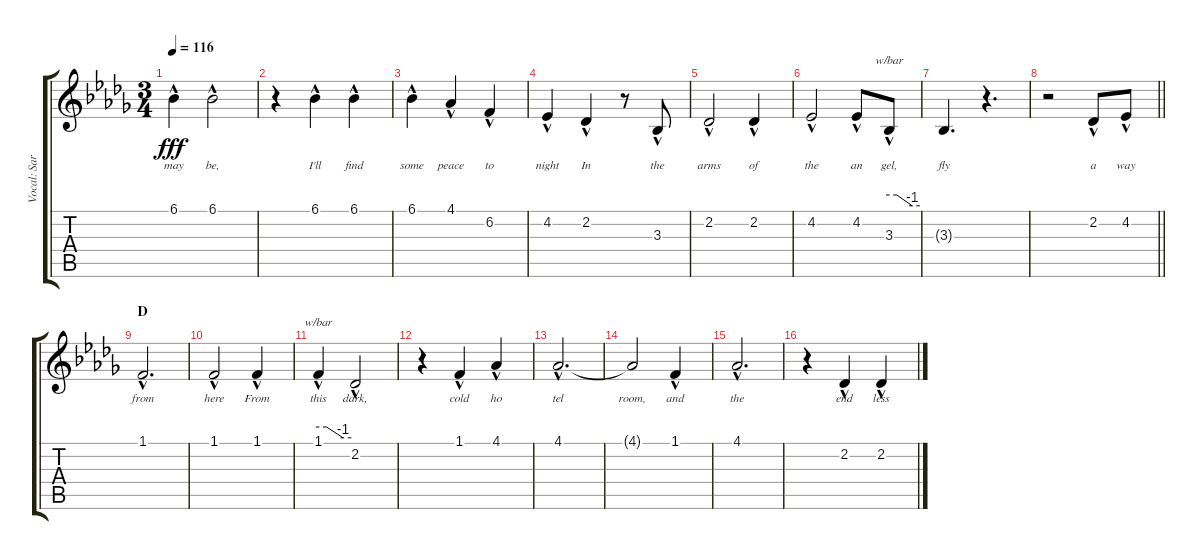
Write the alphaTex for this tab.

\track ("Vocal: Sarah" "Vocal: Sar") {instrument pad1newage}
\staff {score tabs}
\tuning (E4 B3 G3 D3 A2 E2) {hide}
\ts (3 4)
\tempo 116
\clef g2
\ks db
6.1{hac}.4{lyrics (0 "may") lyrics (1 "") lyrics (2 "") lyrics (3 "") lyrics (4 "") dy fff} 6.1{hac}.2{lyrics (0 "be,") lyrics (1 "") lyrics (2 "") lyrics (3 "") lyrics (4 "")} |
r.4 6.1{hac}.4{lyrics (0 "I'll") lyrics (1 "") lyrics (2 "") lyrics (3 "") lyrics (4 "")} 6.1{hac}.4{lyrics (0 "find") lyrics (1 "") lyrics (2 "") lyrics (3 "") lyrics (4 "")} |
6.1{hac}.4{lyrics (0 "some") lyrics (1 "") lyrics (2 "") lyrics (3 "") lyrics (4 "")} 4.1{hac}.4{lyrics (0 "peace") lyrics (1 "") lyrics (2 "") lyrics (3 "") lyrics (4 "")} 6.2{hac}.4{lyrics (0 "to") lyrics (1 "") lyrics (2 "") lyrics (3 "") lyrics (4 "")} |
4.2{hac}.4{lyrics (0 "night") lyrics (1 "") lyrics (2 "") lyrics (3 "") lyrics (4 "")} 2.2{hac}.4{lyrics (0 "In") lyrics (1 "") lyrics (2 "") lyrics (3 "") lyrics (4 "")} r.8 3.3{hac}.8{lyrics (0 "the") lyrics (1 "") lyrics (2 "") lyrics (3 "") lyrics (4 "")} |
2.2{hac}.2{lyrics (0 "arms") lyrics (1 "") lyrics (2 "") lyrics (3 "") lyrics (4 "")} 2.2{hac}.4{lyrics (0 "of") lyrics (1 "") lyrics (2 "") lyrics (3 "") lyrics (4 "")} |
4.2{hac}.2{lyrics (0 "the") lyrics (1 "") lyrics (2 "") lyrics (3 "") lyrics (4 "")} 4.2{hac}.8{lyrics (0 "an") lyrics (1 "") lyrics (2 "") lyrics (3 "") lyrics (4 "")} 3.3{hac}.8{tbe (custom default 0 0 15 0 45 -4 60 -4) lyrics (0 "gel,") lyrics (1 "") lyrics (2 "") lyrics (3 "") lyrics (4 "")} |
3.3{t}.4{d lyrics (0 "fly") lyrics (1 "") lyrics (2 "") lyrics (3 "") lyrics (4 "")} r.4{d} |
\barLineRight lightlight
r.2 2.2{hac}.8{lyrics (0 "a") lyrics (1 "") lyrics (2 "") lyrics (3 "") lyrics (4 "")} 4.2{hac}.8{lyrics (0 "way") lyrics (1 "") lyrics (2 "") lyrics (3 "") lyrics (4 "")} |
\section ("" "D")
1.1{hac}.2{d lyrics (0 "from") lyrics (1 "") lyrics (2 "") lyrics (3 "") lyrics (4 "")} |
1.1{hac}.2{lyrics (0 "here") lyrics (1 "") lyrics (2 "") lyrics (3 "") lyrics (4 "")} 1.1{hac}.4{lyrics (0 "From") lyrics (1 "") lyrics (2 "") lyrics (3 "") lyrics (4 "")} |
1.1{hac}.4{tbe (custom default 0 0 15 0 45 -4 60 -4) lyrics (0 "this") lyrics (1 "") lyrics (2 "") lyrics (3 "") lyrics (4 "")} 2.2{hac}.2{lyrics (0 "dark,") lyrics (1 "") lyrics (2 "") lyrics (3 "") lyrics (4 "")} |
r.4 1.1{hac}.4{lyrics (0 "cold") lyrics (1 "") lyrics (2 "") lyrics (3 "") lyrics (4 "")} 4.1{hac}.4{lyrics (0 "ho") lyrics (1 "") lyrics (2 "") lyrics (3 "") lyrics (4 "")} |
4.1{hac}.2{d lyrics (0 "tel") lyrics (1 "") lyrics (2 "") lyrics (3 "") lyrics (4 "")} |
4.1{t}.2{lyrics (0 "room,") lyrics (1 "") lyrics (2 "") lyrics (3 "") lyrics (4 "")} 1.1{hac}.4{lyrics (0 "and") lyrics (1 "") lyrics (2 "") lyrics (3 "") lyrics (4 "")} |
4.1{hac}.2{d lyrics (0 "the") lyrics (1 "") lyrics (2 "") lyrics (3 "") lyrics (4 "")} |
r.4 2.2{hac}.4{lyrics (0 "end") lyrics (1 "") lyrics (2 "") lyrics (3 "") lyrics (4 "")} 2.2{hac}.4{lyrics (0 "less") lyrics (1 "") lyrics (2 "") lyrics (3 "") lyrics (4 "")}
